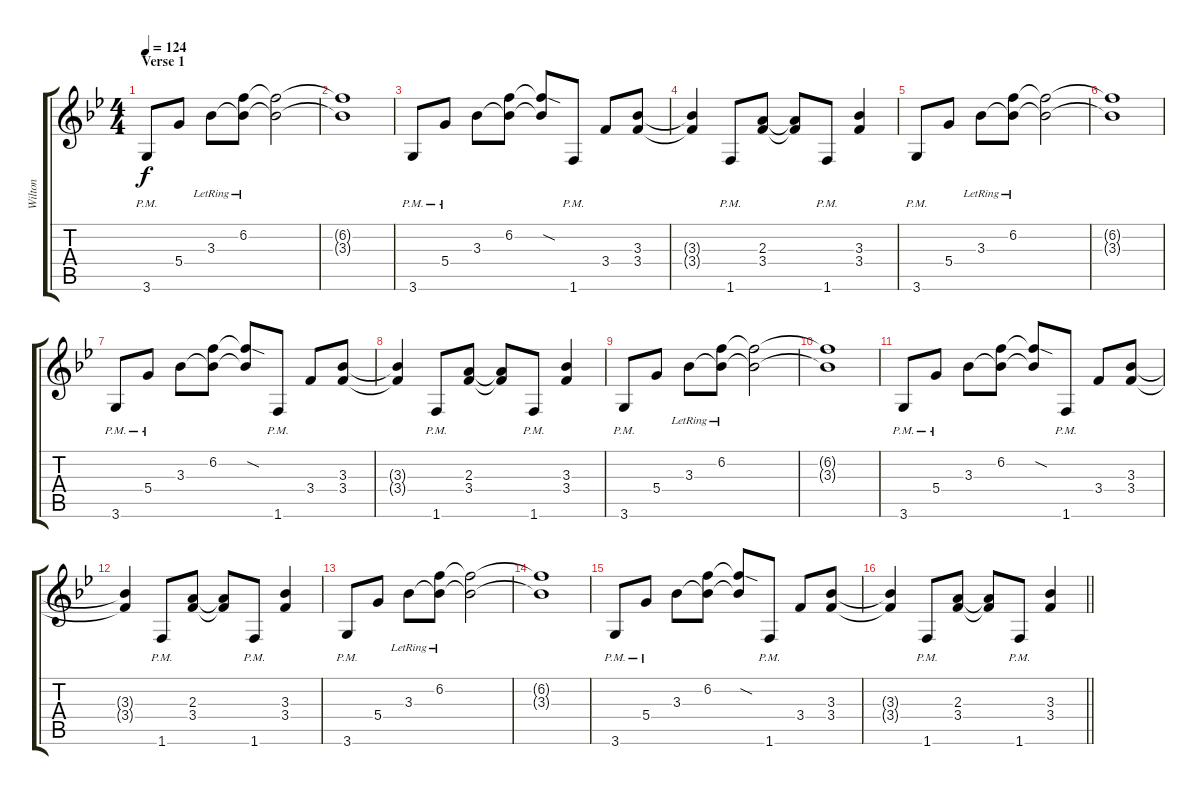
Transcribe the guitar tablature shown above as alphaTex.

\track ("Wilton" "Wilton") {instrument distortionguitar}
\staff {score tabs}
\tuning (E4 B3 G3 D3 A2 E2) {hide}
\ts (4 4)
\section ("" "Verse 1")
\tempo 124
\clef g2
\ks gminor
3.6{pm}.8{dy f} 5.4.8 3.3{lr}.8 (6.2{lr} 3.3{t}).8 (6.2{t} 3.3{t}).2 |
(6.2{t} 3.3{t}).1 |
3.6{pm}.8 5.4{pm}.8 3.3.8 (6.2 3.3{t}).8 (6.2{sod t} 3.3{t}).8 1.6{pm}.8 3.4.8 (3.3 3.4).8 |
(3.3{t} 3.4{t}).4 1.6{pm}.8 (2.3 3.4).8 (2.3{t} 3.4{t}).8 1.6{pm}.8 (3.3 3.4).4 |
3.6{pm}.8 5.4.8 3.3{lr}.8 (6.2{lr} 3.3{t}).8 (6.2{t} 3.3{t}).2 |
(6.2{t} 3.3{t}).1 |
3.6{pm}.8 5.4{pm}.8 3.3.8 (6.2 3.3{t}).8 (6.2{sod t} 3.3{t}).8 1.6{pm}.8 3.4.8 (3.3 3.4).8 |
(3.3{t} 3.4{t}).4 1.6{pm}.8 (2.3 3.4).8 (2.3{t} 3.4{t}).8 1.6{pm}.8 (3.3 3.4).4 |
3.6{pm}.8 5.4.8 3.3{lr}.8 (6.2{lr} 3.3{t}).8 (6.2{t} 3.3{t}).2 |
(6.2{t} 3.3{t}).1 |
3.6{pm}.8 5.4{pm}.8 3.3.8 (6.2 3.3{t}).8 (6.2{sod t} 3.3{t}).8 1.6{pm}.8 3.4.8 (3.3 3.4).8 |
(3.3{t} 3.4{t}).4 1.6{pm}.8 (2.3 3.4).8 (2.3{t} 3.4{t}).8 1.6{pm}.8 (3.3 3.4).4 |
3.6{pm}.8 5.4.8 3.3{lr}.8 (6.2{lr} 3.3{t}).8 (6.2{t} 3.3{t}).2 |
(6.2{t} 3.3{t}).1 |
3.6{pm}.8 5.4{pm}.8 3.3.8 (6.2 3.3{t}).8 (6.2{sod t} 3.3{t}).8 1.6{pm}.8 3.4.8 (3.3 3.4).8 |
\barLineRight lightlight
(3.3{t} 3.4{t}).4 1.6{pm}.8 (2.3 3.4).8 (2.3{t} 3.4{t}).8 1.6{pm}.8 (3.3 3.4).4
